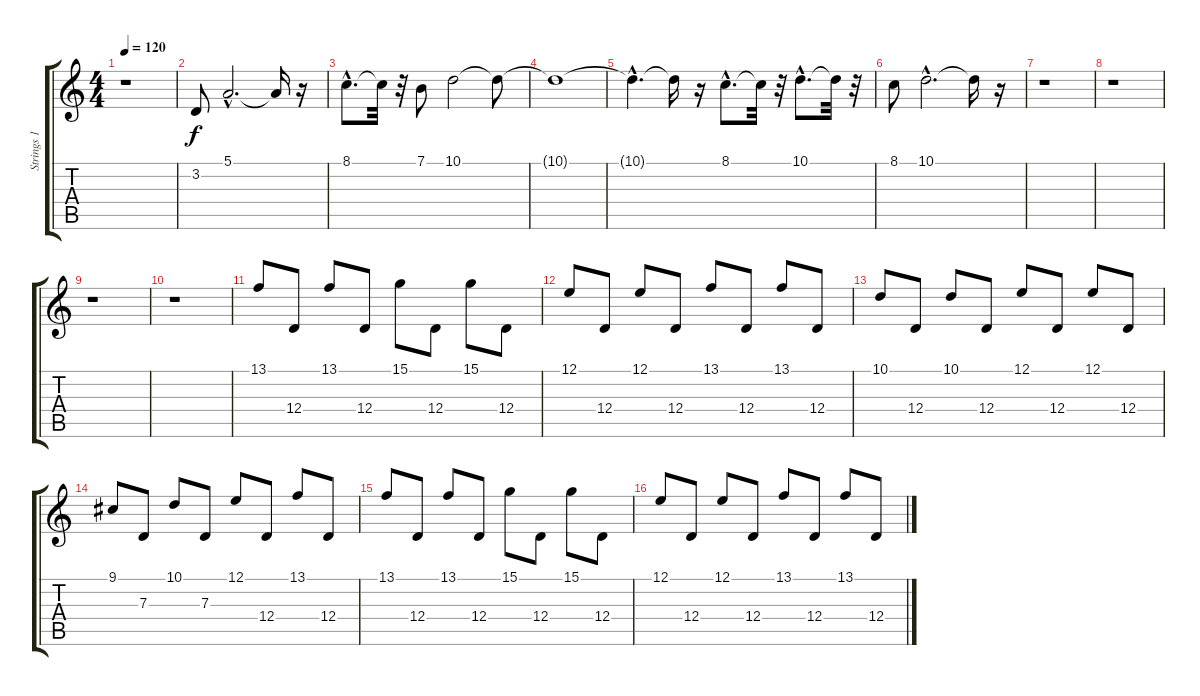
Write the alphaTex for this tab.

\track ("Strings 1" "Strings 1") {instrument synthstrings2}
\staff {score tabs}
\tuning (E4 B3 G3 D3 A2 E2) {hide}
\ts (4 4)
\tempo 120
\clef g2
\ks c
r.1{dy f instrument synthstrings2} |
3.2.8 5.1{hac}.2{d} 5.1{t}.16 r.16 |
8.1{hac}.8{d} 8.1{t}.32 r.32 7.1.8 10.1.2 10.1{t}.8 |
10.1{t}.1 |
10.1{hac t}.4{d} 10.1{t}.16 r.16 8.1{hac}.8{d} 8.1{t}.32 r.32 10.1{hac}.8{d} 10.1{t}.32 r.32 |
8.1.8 10.1{hac}.2{d} 10.1{t}.16 r.16 |
r.1 |
r.1 |
r.1 |
r.1 |
13.1.8{instrument acousticgrandpiano} 12.4.8 13.1.8 12.4.8 15.1.8 12.4.8 15.1.8 12.4.8 |
12.1.8 12.4.8 12.1.8 12.4.8 13.1.8 12.4.8 13.1.8 12.4.8 |
10.1.8 12.4.8 10.1.8 12.4.8 12.1.8 12.4.8 12.1.8 12.4.8 |
9.1.8 7.3.8 10.1.8 7.3.8 12.1.8 12.4.8 13.1.8 12.4.8 |
13.1.8 12.4.8 13.1.8 12.4.8 15.1.8 12.4.8 15.1.8 12.4.8 |
12.1.8 12.4.8 12.1.8 12.4.8 13.1.8 12.4.8 13.1.8 12.4.8
